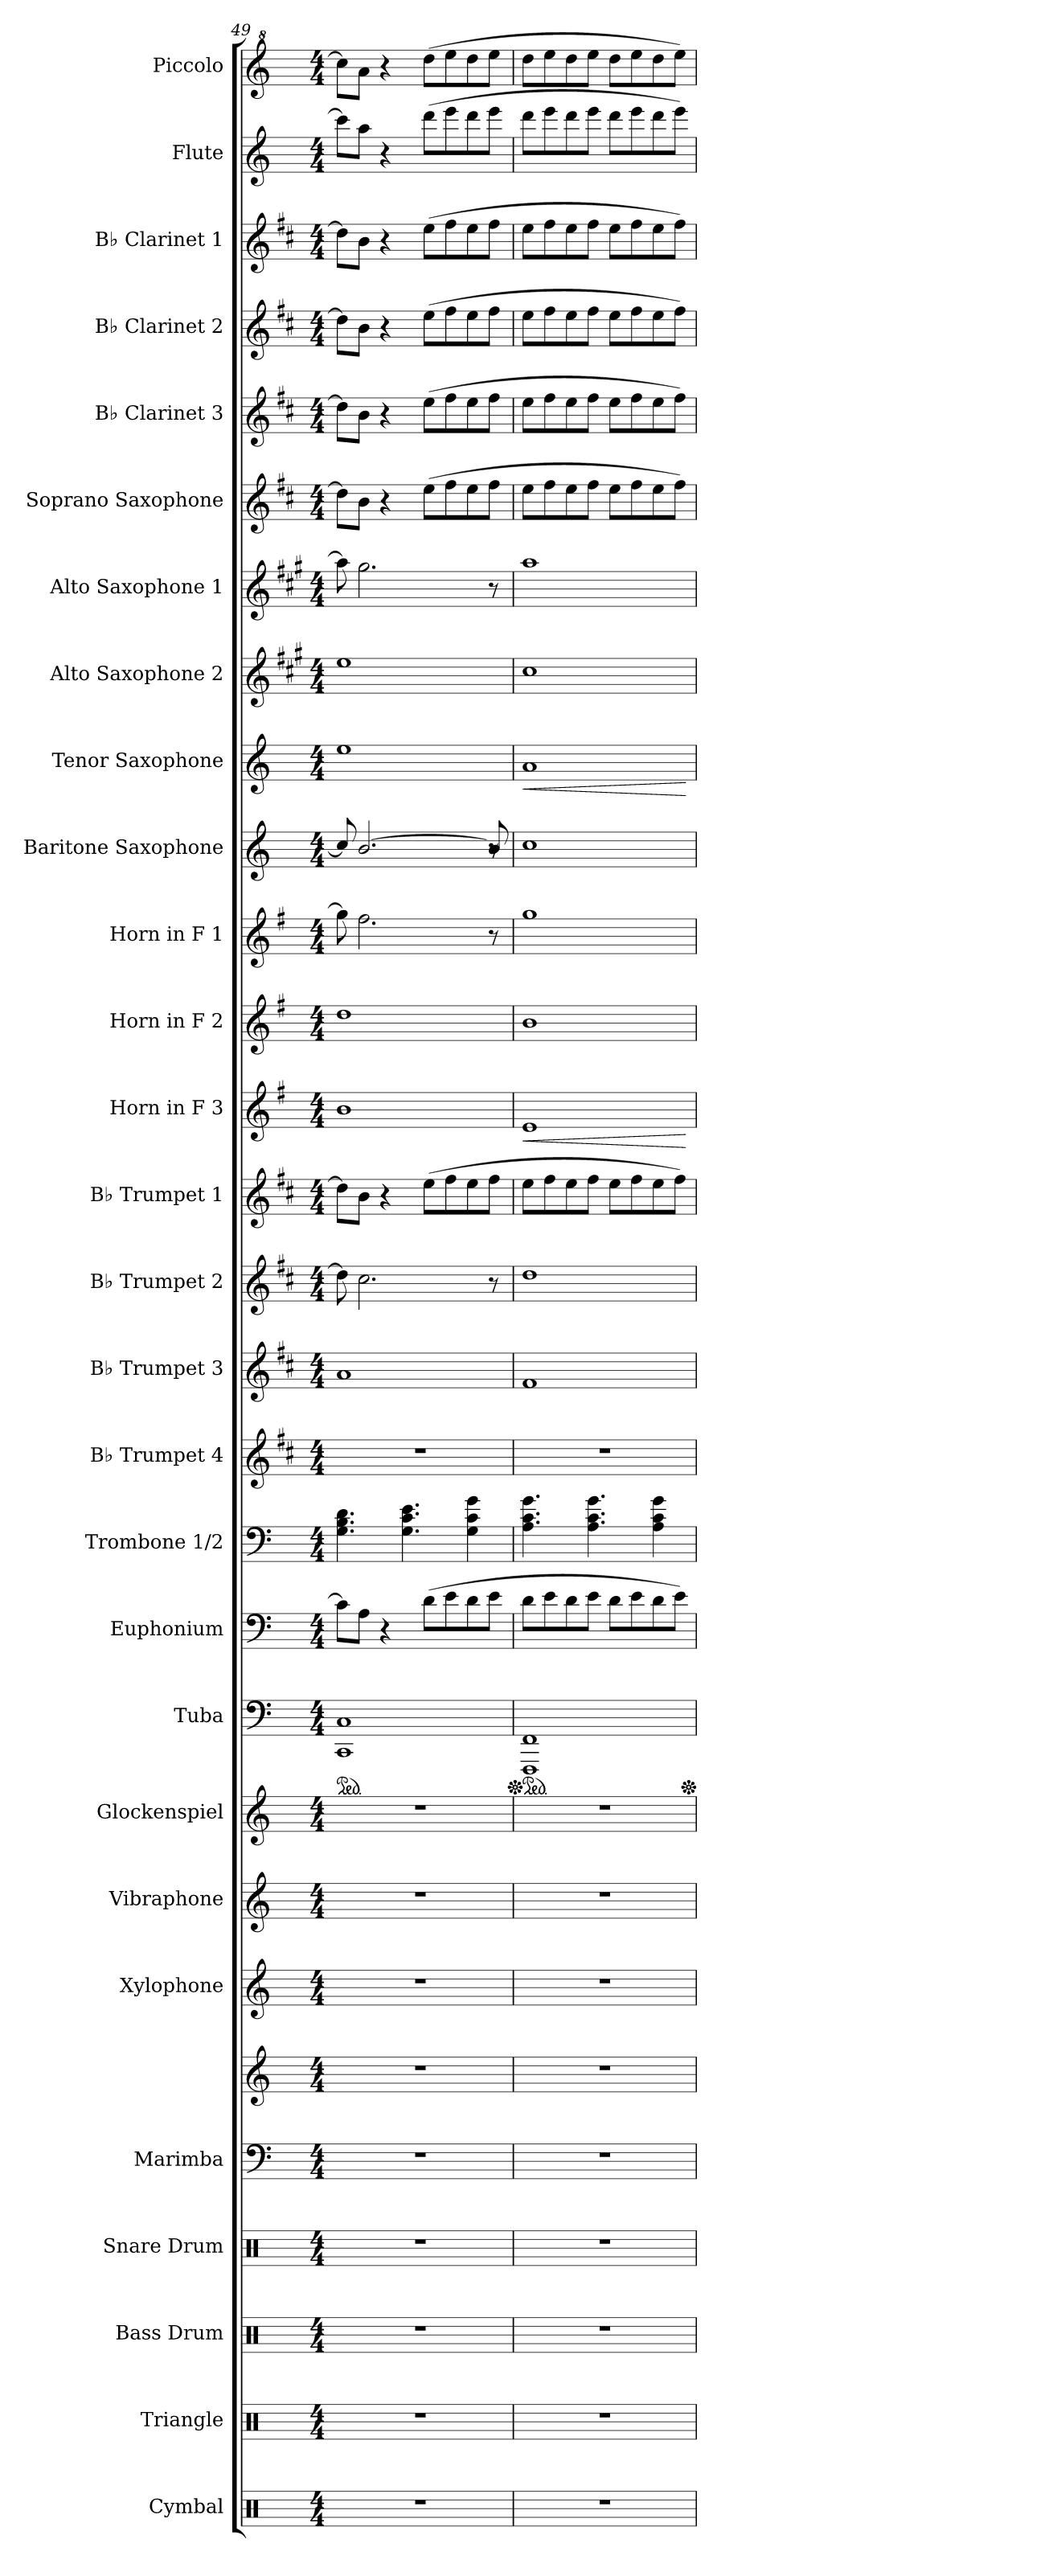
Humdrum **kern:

**kern	**kern	**kern	**kern	**kern	**kern	**kern	**kern	**kern	**kern	**kern	**kern	**kern	**kern	**dynam	**kern	**dynam	**kern	**kern	**dynam	**kern	**dynam	**kern	**dynam	**kern	**dynam	**kern	**dynam	**kern	**dynam	**kern	**dynam	**kern	**kern	**kern	**kern	**kern	**kern
*part28	*part27	*part26	*part25	*part24	*part24	*part23	*part22	*part21	*part20	*part19	*part18	*part17	*part16	*part16	*part15	*part15	*part14	*part13	*part13	*part12	*part12	*part11	*part11	*part10	*part10	*part9	*part9	*part8	*part8	*part7	*part7	*part6	*part5	*part4	*part3	*part2	*part1
*staff29	*staff28	*staff27	*staff26	*staff25	*staff24	*staff23	*staff22	*staff21	*staff20	*staff19	*staff18	*staff17	*staff16	*staff16	*staff15	*staff15	*staff14	*staff13	*staff13	*staff12	*staff12	*staff11	*staff11	*staff10	*staff10	*staff9	*staff9	*staff8	*staff8	*staff7	*staff7	*staff6	*staff5	*staff4	*staff3	*staff2	*staff1
*I"Cymbal	*I"Triangle	*I"Bass Drum	*I"Snare Drum	*I"Marimba	*	*I"Xylophone	*I"Vibraphone	*I"Glockenspiel	*I"Tuba	*I"Euphonium	*I"Trombone 1/2	*I"B♭ Trumpet 4	*I"B♭ Trumpet 3	*	*I"B♭ Trumpet 2	*	*I"B♭ Trumpet 1	*I"Horn in F 3	*	*I"Horn in F 2	*	*I"Horn in F 1	*	*I"Baritone Saxophone	*	*I"Tenor Saxophone	*	*I"Alto Saxophone 2	*	*I"Alto Saxophone 1	*	*I"Soprano Saxophone	*I"B♭ Clarinet 3	*I"B♭ Clarinet 2	*I"B♭ Clarinet 1	*I"Flute	*I"Piccolo
*I'Cym.	*I'Trgl.	*I'B. Dr.	*I'Sn. Dr.	*I'Mrm.	*	*I'Xyl.	*I'Vib.	*I'Glk.	*I'Tba.	*I'Euph.	*I'Tbn. 1/2	*I'B♭ Tpt. 4	*I'B♭ Tpt. 3	*	*I'B♭ Tpt. 2	*	*I'B♭ Tpt. 1	*	*	*	*	*	*	*I'Bar. Sax.	*	*I'T. Sax.	*	*I'A. Sax. 2	*	*I'A. Sax. 1	*	*I'S. Sax.	*I'B♭ Cl. 3	*I'B♭ Cl. 2	*I'B♭ Cl. 1	*I'Fl.	*I'Picc.
*clefX	*clefX	*clefX	*clefX	*clefF4	*clefG2	*clefG2	*clefG2	*clefG2	*clefF4	*clefF4	*clefF4	*clefG2	*clefG2	*	*clefG2	*	*clefG2	*clefG2	*	*clefG2	*	*clefG2	*	*clefG2	*	*clefG2	*	*clefG2	*	*clefG2	*	*clefG2	*clefG2	*clefG2	*clefG2	*clefG2	*clefG^2
*	*	*	*	*	*	*ITrd-7c-12	*	*ITrd-14c-24	*	*	*	*ITrd1c2	*ITrd1c2	*	*ITrd1c2	*	*ITrd1c2	*ITrd4c7	*	*ITrd4c7	*	*ITrd4c7	*	*ITrd12c21	*	*ITrd8c14	*	*ITrd5c9	*	*ITrd5c9	*	*ITrd1c2	*ITrd1c2	*ITrd1c2	*ITrd1c2	*	*ITrd-7c-12
*k[]	*k[]	*k[]	*k[]	*k[]	*k[]	*k[]	*k[]	*k[]	*k[]	*k[]	*k[]	*k[]	*k[]	*	*k[]	*	*k[]	*k[]	*	*k[]	*	*k[]	*	*k[]	*	*k[]	*	*k[]	*	*k[]	*	*k[]	*k[]	*k[]	*k[]	*k[]	*k[]
*M4/4	*M4/4	*M4/4	*M4/4	*M4/4	*M4/4	*M4/4	*M4/4	*M4/4	*M4/4	*M4/4	*M4/4	*M4/4	*M4/4	*	*M4/4	*	*M4/4	*M4/4	*	*M4/4	*	*M4/4	*	*M4/4	*	*M4/4	*	*M4/4	*	*M4/4	*	*M4/4	*M4/4	*M4/4	*M4/4	*M4/4	*M4/4
*	*	*	*	*	*	*	*	*	*ped	*	*	*	*	*	*	*	*	*	*	*	*	*	*	*	*	*	*	*	*	*	*	*	*	*	*	*	*
=49	=49	=49	=49	=49	=49	=49	=49	=49	=49	=49	=49	=49	=49	=49	=49	=49	=49	=49	=49	=49	=49	=49	=49	=49	=49	=49	=49	=49	=49	=49	=49	=49	=49	=49	=49	=49	=49
*	*	*	*	*	*	*	*	*	*	*	*	*	*^	*	*^	*	*	*^	*	*^	*	*^	*	*^	*	*^	*	*^	*	*^	*	*	*	*	*	*	*
*	*	*	*	*	*	*	*	*	*	*	*	*	*	*^	*	*	*^	*	*	*	*^	*	*	*^	*	*	*^	*	*	*^	*	*	*^	*	*	*^	*	*	*^	*	*	*	*	*	*	*
1r	1r	1r	1r	1r	1r	1r	1r	1r	1CC 1C	8c\L]	4.G\ 4.B\ 4.d\	1r	1ryy	1g	1ryy	.	8cc\]	1ryy	1ryy	.	8cc\L]	1ryy	1ryy	1e	.	1ryy	1g	1ryy	.	8cc\]	1ryy	1ryy	.	8c/]	1ryy	2..ryy	.	1ryy	1ryy	1e	.	1ryy	1g	1ryy	.	8cc\]	1ryy	1ryy	.	8cc\L]	8cc\L]	8cc\L]	8cc\L]	8ccc\L]	8cccc\L]
.	.	.	.	.	.	.	.	.	.	8A\J	.	.	.	.	.	.	2.b\	.	.	.	8a\J	.	.	.	.	.	.	.	.	2.b\	.	.	.	[2.B/	.	.	.	.	.	.	.	.	.	.	.	2.b\	.	.	.	8a\J	8a\J	8a\J	8a\J	8aa\J	8aaa\J
.	.	.	.	.	.	.	.	.	.	4r	.	.	.	.	.	.	.	.	.	.	4r	.	.	.	.	.	.	.	.	.	.	.	.	.	.	.	.	.	.	.	.	.	.	.	.	.	.	.	.	4r	4r	4r	4r	4r	4r
.	.	.	.	.	.	.	.	.	.	.	4.G\ 4.c\ 4.e\	.	.	.	.	.	.	.	.	.	.	.	.	.	.	.	.	.	.	.	.	.	.	.	.	.	.	.	.	.	.	.	.	.	.	.	.	.	.	.	.	.	.	.	.
.	.	.	.	.	.	.	.	.	.	(8d\L	.	.	.	.	.	.	.	.	.	.	(8dd\L	.	.	.	.	.	.	.	.	.	.	.	.	.	.	.	.	.	.	.	.	.	.	.	.	.	.	.	.	(8dd\L	(8dd\L	(8dd\L	(8dd\L	(8ddd\L	(8dddd\L
.	.	.	.	.	.	.	.	.	.	8e\	.	.	.	.	.	.	.	.	.	.	8ee\	.	.	.	.	.	.	.	.	.	.	.	.	.	.	.	.	.	.	.	.	.	.	.	.	.	.	.	.	8ee\	8ee\	8ee\	8ee\	8eee\	8eeee\
.	.	.	.	.	.	.	.	.	.	8d\	4G\ 4c\ 4g\	.	.	.	.	.	.	.	.	.	8dd\	.	.	.	.	.	.	.	.	.	.	.	.	.	.	.	.	.	.	.	.	.	.	.	.	.	.	.	.	8dd\	8dd\	8dd\	8dd\	8ddd\	8dddd\
.	.	.	.	.	.	.	.	.	.	8e\J	.	.	.	.	.	.	8r	.	.	.	8ee\J	.	.	.	.	.	.	.	.	8r	.	.	.	8r	.	8B/]	.	.	.	.	.	.	.	.	.	8r	.	.	.	8ee\J	8ee\J	8ee\J	8ee\J	8eee\J	8eeee\J
*	*	*	*	*	*	*	*	*	*	*	*	*	*	*	*	*	*	*	*	*	*	*	*	*	*	*	*	*	*	*	*	*	*	*v	*v	*v	*	*	*	*	*	*	*	*	*	*	*	*	*	*	*	*	*	*	*
=50	=50	=50	=50	=50	=50	=50	=50	=50	=50	=50	=50	=50	=50	=50	=50	=50	=50	=50	=50	=50	=50	=50	=50	=50	=50	=50	=50	=50	=50	=50	=50	=50	=50	=50	=50	=50	=50	=50	=50	=50	=50	=50	=50	=50	=50	=50	=50	=50	=50	=50	=50	=50	=50
*	*	*	*	*	*	*	*	*	*Xped	*	*	*	*	*	*	*	*	*	*	*	*	*	*	*	*	*	*	*	*	*	*	*	*	*	*	*	*	*	*	*	*	*	*	*	*	*	*	*	*	*	*	*	*
*	*	*	*	*	*	*	*	*	*ped	*	*	*	*	*	*	*	*	*	*	*	*	*	*	*	*	*	*	*	*	*	*	*	*	*	*	*	*	*	*	*	*	*	*	*	*	*	*	*	*	*	*	*	*
*	*	*	*	*	*	*	*	*	*	*	*	*	*	*	*	*	*	*	*	*	*	*	*	*	*	*	*	*	*	*	*	*	*	*^	*	*	*	*	*	*	*	*	*	*	*	*	*	*	*	*	*	*	*
*	*	*	*	*	*	*	*	*	*	*	*	*	*	*	*	*	*	*	*	*	*	*	*	*	*	*	*	*	*	*	*	*	*	*	*^	*	*	*	*	*	*	*	*	*	*	*	*	*	*	*	*	*	*	*
!	!	!	!	!	!	!	!	!	!	!	!	!	!	!	!	!LO:HP:b	!	!	!	!LO:HP:b	!	!	!	!	!LO:HP:b	!	!	!	!LO:HP:b	!	!	!	!LO:HP:b	!	!	!	!LO:HP:b	!	!	!	!LO:HP:b	!	!	!	!LO:HP:b	!	!	!	!LO:HP:b	!	!	!	!	!	!
*	*	*	*	*	*	*	*	*	*	*	*	*	*	*	*	*	*	*	*	*	*	*	*	*	*	*	*	*	*	*	*	*	*	*	*v	*v	*	*	*	*	*	*	*	*	*	*	*	*	*	*	*	*	*	*	*
1r	1r	1r	1r	1r	1r	1r	1r	1r	1FFF 1FF	8d\L	4.A\ 4.c\ 4.g\	1r	1ryy	1e	1ryy	<	1cc	1ryy	1ryy	<	8dd\L	1ryy	1ryy	1A	<	1ryy	1e	1ryy	<	1cc	1ryy	1ryy	<	1c	1ryy	<	1ryy	1ryy	1A	<	1ryy	1e	1ryy	<	1cc	1ryy	1ryy	<	8dd\L	8dd\L	8dd\L	8dd\L	8ddd\L	8dddd\L
.	.	.	.	.	.	.	.	.	.	8e\	.	.	.	.	.	.	.	.	.	.	8ee\	.	.	.	.	.	.	.	.	.	.	.	.	.	.	.	.	.	.	.	.	.	.	.	.	.	.	.	8ee\	8ee\	8ee\	8ee\	8eee\	8eeee\
.	.	.	.	.	.	.	.	.	.	8d\	.	.	.	.	.	.	.	.	.	.	8dd\	.	.	.	.	.	.	.	.	.	.	.	.	.	.	.	.	.	.	.	.	.	.	.	.	.	.	.	8dd\	8dd\	8dd\	8dd\	8ddd\	8dddd\
.	.	.	.	.	.	.	.	.	.	8e\J	4.A\ 4.c\ 4.g\	.	.	.	.	.	.	.	.	.	8ee\J	.	.	.	.	.	.	.	.	.	.	.	.	.	.	.	.	.	.	.	.	.	.	.	.	.	.	.	8ee\J	8ee\J	8ee\J	8ee\J	8eee\J	8eeee\J
.	.	.	.	.	.	.	.	.	.	8d\L	.	.	.	.	.	.	.	.	.	.	8dd\L	.	.	.	.	.	.	.	.	.	.	.	.	.	.	.	.	.	.	.	.	.	.	.	.	.	.	.	8dd\L	8dd\L	8dd\L	8dd\L	8ddd\L	8dddd\L
.	.	.	.	.	.	.	.	.	.	8e\	.	.	.	.	.	.	.	.	.	.	8ee\	.	.	.	.	.	.	.	.	.	.	.	.	.	.	.	.	.	.	.	.	.	.	.	.	.	.	.	8ee\	8ee\	8ee\	8ee\	8eee\	8eeee\
.	.	.	.	.	.	.	.	.	.	8d\	4A\ 4c\ 4g\	.	.	.	.	.	.	.	.	.	8dd\	.	.	.	.	.	.	.	.	.	.	.	.	.	.	.	.	.	.	.	.	.	.	.	.	.	.	.	8dd\	8dd\	8dd\	8dd\	8ddd\	8dddd\
.	.	.	.	.	.	.	.	.	.	8e\J)	.	.	.	.	.	.	.	.	.	.	8ee\J)	.	.	.	.	.	.	.	.	.	.	.	.	.	.	.	.	.	.	.	.	.	.	.	.	.	.	.	8ee\J)	8ee\J)	8ee\J)	8ee\J)	8eee\J)	8eeee\J)
*	*	*	*	*	*	*	*	*	*	*	*	*	*v	*v	*v	*	*	*	*	*	*	*v	*v	*v	*	*v	*v	*v	*	*v	*v	*v	*	*v	*v	*	*v	*v	*v	*	*v	*v	*v	*	*v	*v	*v	*	*	*	*	*	*	*
*	*	*	*	*	*	*	*	*	*	*	*	*	*	*	*v	*v	*v	*	*	*	*	*	*	*	*	*	*	*	*	*	*	*	*	*	*	*	*	*	*
.	.	.	.	.	.	.	.	.	.	.	.	.	.	[	.	[	.	.	[	.	[	.	[	.	[	.	[	.	[	.	[	.	.	.	.	.	.
*	*	*	*	*	*	*	*	*	*Xped	*	*	*	*	*	*	*	*	*	*	*	*	*	*	*	*	*	*	*	*	*	*	*	*	*	*	*	*
=	=	=	=	=	=	=	=	=	=	=	=	=	=	=	=	=	=	=	=	=	=	=	=	=	=	=	=	=	=	=	=	=	=	=	=	=	=
*-	*-	*-	*-	*-	*-	*-	*-	*-	*-	*-	*-	*-	*-	*-	*-	*-	*-	*-	*-	*-	*-	*-	*-	*-	*-	*-	*-	*-	*-	*-	*-	*-	*-	*-	*-	*-	*-
